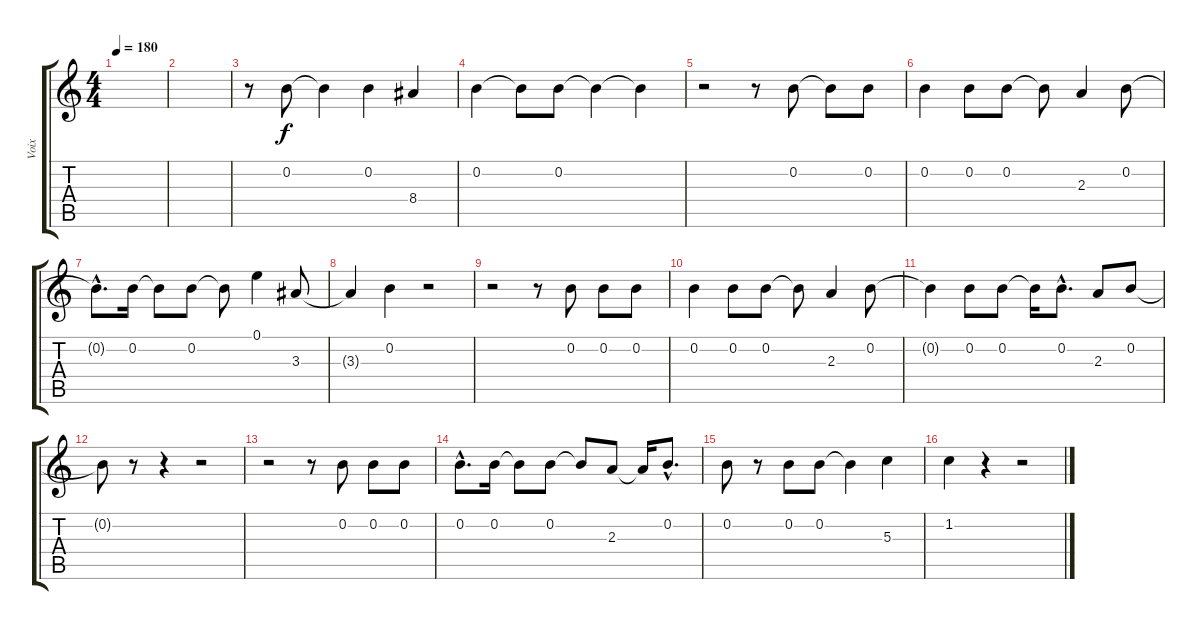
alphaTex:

\track ("Voix" "Voix") {instrument electricguitarjazz}
\staff {score tabs}
\tuning (E4 B3 G3 D3 A2 E2) {hide}
\ts (4 4)
\tempo 180
\clef g2
\ks c
|
|
r.8 0.2.8 0.2{t}.4 0.2.4 8.4.4 |
0.2.4 0.2{t}.8 0.2.8 0.2{t}.4 0.2{t}.4 |
r.2 r.8 0.2.8 0.2{t}.8 0.2.8 |
0.2.4 0.2.8 0.2.8 0.2{t}.8 2.3.4 0.2.8 |
0.2{hac t}.8{d} 0.2.16 0.2{t}.8 0.2.8 0.2{t}.8 0.1.4 3.3.8 |
3.3{t}.4 0.2.4 r.2 |
r.2 r.8 0.2.8 0.2.8 0.2.8 |
0.2.4 0.2.8 0.2.8 0.2{t}.8 2.3.4 0.2.8 |
0.2{t}.4 0.2.8 0.2.8 0.2{t}.16 0.2{hac}.8{d} 2.3.8 0.2.8 |
0.2{t}.8 r.8 r.4 r.2 |
r.2 r.8 0.2.8 0.2.8 0.2.8 |
0.2{hac}.8{d} 0.2.16 0.2{t}.8 0.2.8 0.2{t}.8 2.3.8 2.3{t}.16 0.2{hac}.8{d} |
0.2.8 r.8 0.2.8 0.2.8 0.2{t}.4 5.3.4 |
1.2.4 r.4 r.2
